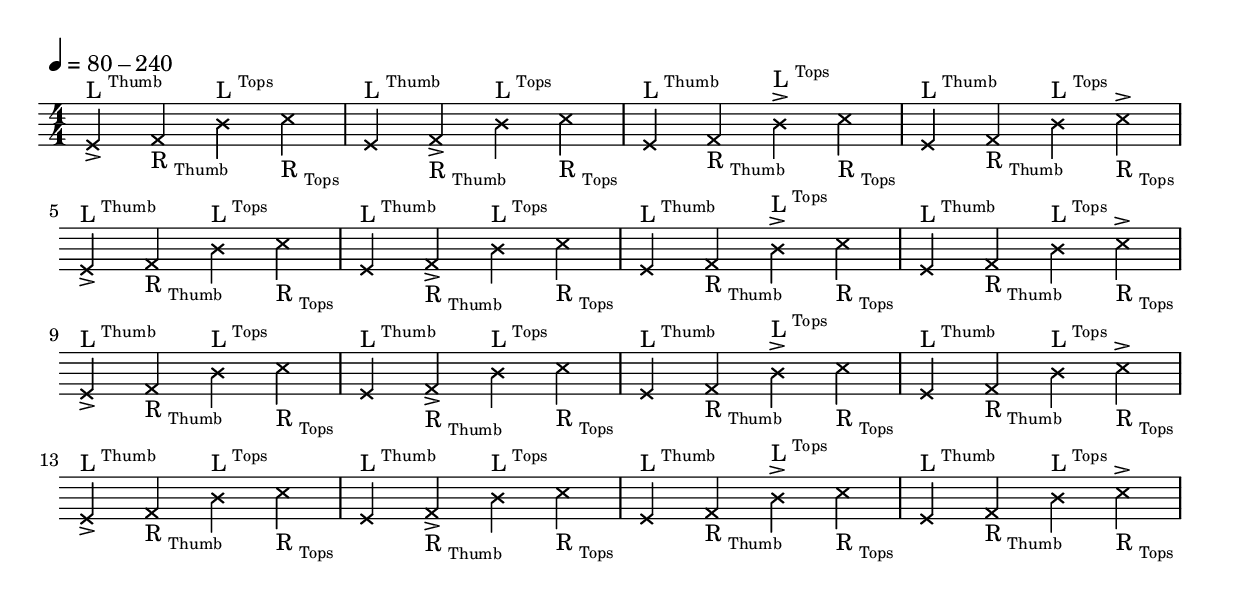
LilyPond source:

\version "2.24.1"
\include "../global.ly"

\layout {
  indent = -3.5
}

\relative {
  \defaultScoreSettings
  \tempo 4 = 80 - 240
  \time 4/4

  \rimNote

  \repeat unfold 4 {
    e'4^\LThumbTop-> f_\RThumbBtm   b^\LTopsTop   c_\RTopsBtm   
    e,4^\LThumbTop   f_\RThumbBtm-> b^\LTopsTop   c_\RTopsBtm   
    e,4^\LThumbTop   f_\RThumbBtm   b^\LTopsTop-> c_\RTopsBtm   
    e,4^\LThumbTop   f_\RThumbBtm   b^\LTopsTop   c_\RTopsBtm-> 
    \break
  }

  \resetNoteHead
}